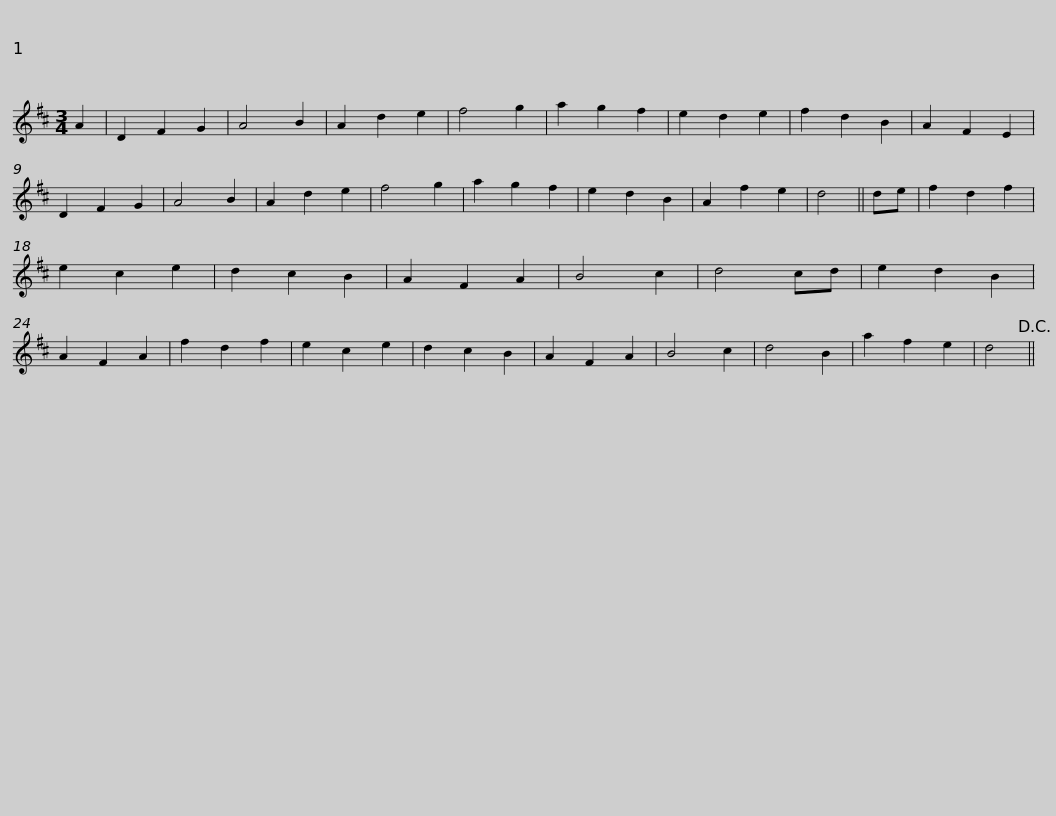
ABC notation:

X:1
L:1/8
M:3/4
I:linebreak $
K:D
V:1 treble
V:1
 A2 | D2 F2 G2 | A4 B2 | A2 d2 e2 | f4 g2 | %5
 a2 g2 f2 | e2 d2 e2 | f2 d2 B2 | A2 F2 E2 | D2 F2 G2 | %10
 A4 B2 | A2 d2 e2 | f4 g2 | a2 g2 f2 |$ e2 d2 B2 | %15
 A2 f2 e2 | d4 || de | f2 d2 f2 | e2 c2 e2 | %20
 d2 c2 B2 | A2 F2 A2 | B4 c2 | d4 cd | e2 d2 B2 | %25
 A2 F2 A2 | f2 d2 f2 | e2 c2 e2 |$ d2 c2 B2 | A2 F2 A2 | %30
 B4 c2 | d4 B2 | a2 f2 e2 | d4!D.C.! || %34
